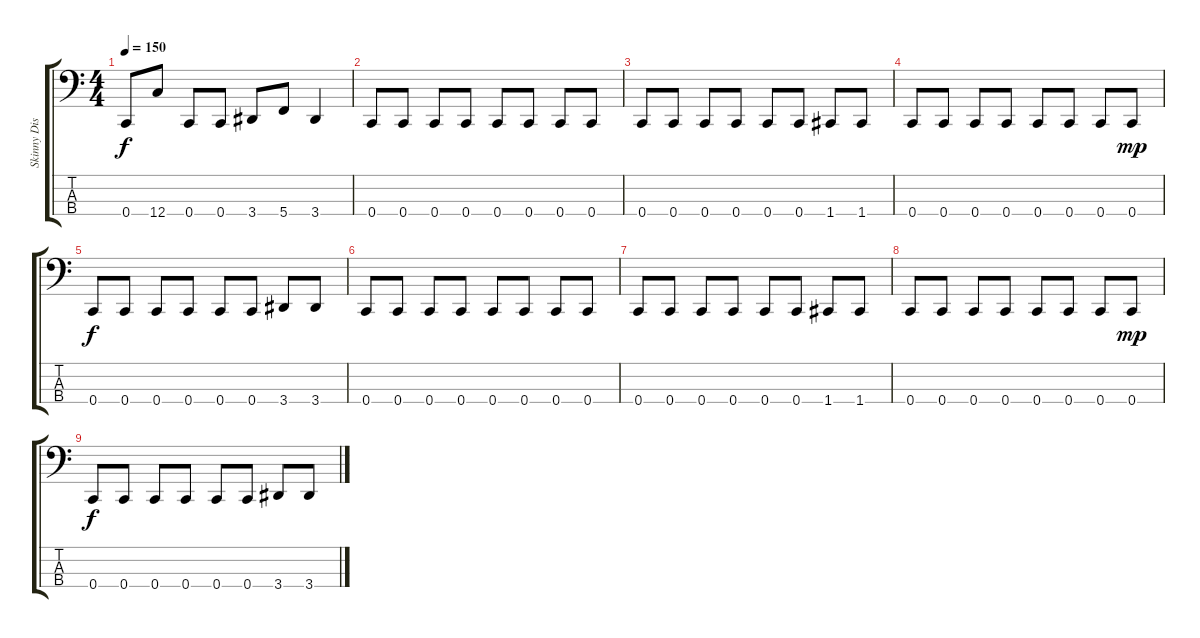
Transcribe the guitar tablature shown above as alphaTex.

\track ("Skinny Disco (Bass)" "Skinny Dis") {instrument electricbassfinger}
\staff {score tabs}
\tuning (F2 C2 G1 C1) {hide}
\ts (4 4)
\tempo 150
\clef f4
\ks c
0.4.8{dy f} 12.4.8 0.4.8 0.4.8 3.4.8 5.4.8 3.4.4 |
0.4.8 0.4.8 0.4.8 0.4.8 0.4.8 0.4.8 0.4.8 0.4.8 |
0.4.8 0.4.8 0.4.8 0.4.8 0.4.8 0.4.8 1.4.8 1.4.8 |
0.4.8 0.4.8 0.4.8 0.4.8 0.4.8 0.4.8 0.4.8 0.4.8{dy mp} |
0.4.8{dy f} 0.4.8 0.4.8 0.4.8 0.4.8 0.4.8 3.4.8 3.4.8 |
0.4.8 0.4.8 0.4.8 0.4.8 0.4.8 0.4.8 0.4.8 0.4.8 |
0.4.8 0.4.8 0.4.8 0.4.8 0.4.8 0.4.8 1.4.8 1.4.8 |
0.4.8 0.4.8 0.4.8 0.4.8 0.4.8 0.4.8 0.4.8 0.4.8{dy mp} |
0.4.8{dy f} 0.4.8 0.4.8 0.4.8 0.4.8 0.4.8 3.4.8 3.4.8
